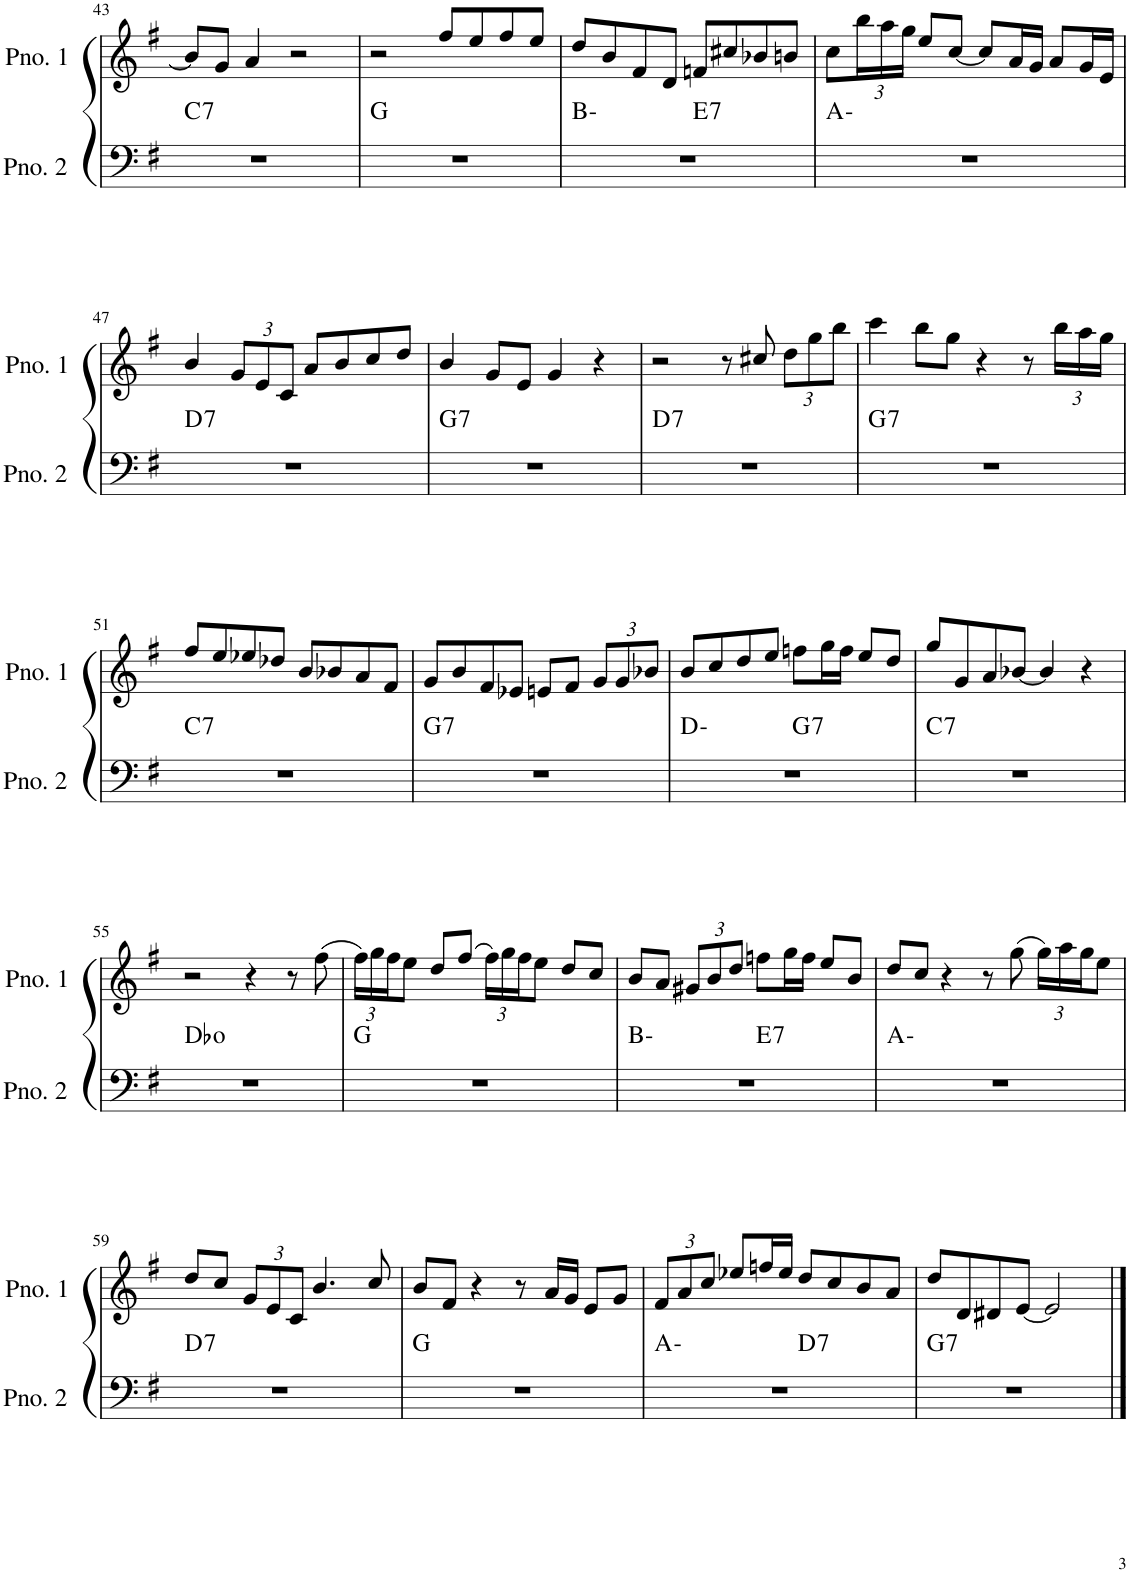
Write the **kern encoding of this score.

**kern	**harte	**kern
*part2	*part2	*part1
*staff2	*	*staff1
*I"ピアノ 2	*	*I"ピアノ 1
!!LO:PB:g=z
*clefF4	*	*clefG2
*k[f#]	*	*k[f#]
*M4/4	*	*M4/4
=43	=43	=43
!	!LO:H:kt=7	!
1r	C:7	8b-/L]
.	.	8g/J
.	.	4a/
.	.	2r
=44	=44	=44
1r	G:maj	2r
.	.	8ff#/L
.	.	8ee/
.	.	8ff#/
.	.	8ee/J
=45	=45	=45
*^	*	*
1r	2ryy	B:min	8dd/L
.	.	.	8b/
.	.	.	8f#/
.	.	.	8d/J
!	!	!LO:H:kt=7	!
.	2ryy	E:7	8fn/L
.	.	.	8cc#X/
.	.	.	8b-X/
.	.	.	8bn/J
*v	*v	*	*
=46	=46	=46
1r	A:min	8cc\L
*	*	*Xbrackettup
.	.	24bb\L
.	.	24aa\
.	.	24gg\JJ
.	.	8ee/L
.	.	[8cc/J
.	.	8cc/L]
.	.	16a/L
.	.	16g/JJ
.	.	8a/L
.	.	16g/L
.	.	16e/JJ
!!LO:LB:g=z
=47	=47	=47
!	!LO:H:kt=7	!
1r	D:7	4b/
.	.	12g/L
.	.	12e/
.	.	12c/J
.	.	8a/L
.	.	8b/
.	.	8cc/
.	.	8dd/J
=48	=48	=48
!	!LO:H:kt=7	!
1r	G:7	4b/
.	.	8g/L
.	.	8e/J
.	.	4g/
.	.	4r
=49	=49	=49
!	!LO:H:kt=7	!
1r	D:7	2r
.	.	8r
.	.	8cc#X/
.	.	12dd\L
.	.	12gg\
.	.	12bb\J
=50	=50	=50
!	!LO:H:kt=7	!
1r	G:7	4ccc\
.	.	8bb\L
.	.	8gg\J
.	.	4r
.	.	8r
.	.	24bb\LL
.	.	24aa\
.	.	24gg\JJ
!!LO:LB:g=z
=51	=51	=51
!	!LO:H:kt=7	!
1r	C:7	8ff#/L
.	.	8ee/
.	.	8ee-X/
.	.	8dd-X/J
.	.	8b/L
.	.	8b-X/
.	.	8a/
.	.	8f#/J
=52	=52	=52
!	!LO:H:kt=7	!
1r	G:7	8g/L
.	.	8b/
.	.	8f#/
.	.	8e-X/J
.	.	8en/L
.	.	8f#/J
.	.	12g/L
.	.	12g/
.	.	12b-X/J
=53	=53	=53
*^	*	*
1r	2ryy	D:min	8b/L
.	.	.	8cc/
.	.	.	8dd/
.	.	.	8ee/J
!	!	!LO:H:kt=7	!
.	2ryy	G:7	8ffn\L
.	.	.	16gg\L
.	.	.	16ff\JJ
.	.	.	8ee/L
.	.	.	8dd/J
=54	=54	=54	=54
!	!	!LO:H:kt=7	!
*v	*v	*	*
1r	C:7	8gg/L
.	.	8g/
.	.	8a/
.	.	[8b-X/J
.	.	4b-/]
.	.	4r
!!LO:LB:g=z
=55	=55	=55
1r	Db:dim	2r
.	.	4r
.	.	8r
.	.	(8ff#\
=56	=56	=56
1r	G:maj	24ff#\LL)
.	.	24gg\
.	.	24ff#\J
.	.	8ee\J
.	.	8dd/L
.	.	(8ff#/J
.	.	24ff#\LL)
.	.	24gg\
.	.	24ff#\J
.	.	8ee\J
.	.	8dd/L
.	.	8cc/J
=57	=57	=57
*^	*	*
1r	2ryy	B:min	8b/L
.	.	.	8a/J
.	.	.	12g#X/L
.	.	.	12b/
.	.	.	12dd/J
!	!	!LO:H:kt=7	!
.	2ryy	E:7	8ffn\L
.	.	.	16gg\L
.	.	.	16ff\JJ
.	.	.	8ee/L
.	.	.	8b/J
*v	*v	*	*
=58	=58	=58
1r	A:min	8dd/L
.	.	8cc/J
.	.	4r
.	.	8r
.	.	(8gg\
.	.	24gg\LL)
.	.	24aa\
.	.	24gg\J
.	.	8ee\J
!!LO:LB:g=z
=59	=59	=59
!	!LO:H:kt=7	!
1r	D:7	8dd/L
.	.	8cc/J
.	.	12g/L
.	.	12e/
.	.	12c/J
.	.	4.b/
.	.	8cc/
=60	=60	=60
1r	G:maj	8b/L
.	.	8f#/J
.	.	4r
.	.	8r
.	.	16a/LL
.	.	16g/JJ
.	.	8e/L
.	.	8g/J
=61	=61	=61
*^	*	*
1r	2ryy	A:min	12f#/L
.	.	.	12a/
.	.	.	12cc/J
.	.	.	8ee-X/L
.	.	.	16ffn/L
.	.	.	16ee-/JJ
!	!	!LO:H:kt=7	!
.	2ryy	D:7	8dd/L
.	.	.	8cc/
.	.	.	8b/
.	.	.	8a/J
=62	=62	=62	=62
!	!	!LO:H:kt=7	!
*v	*v	*	*
1r	G:7	8dd/L
.	.	8d/
.	.	8d#X/
.	.	[8e/J
.	.	2e/]
==	==	==
*-	*-	*-
